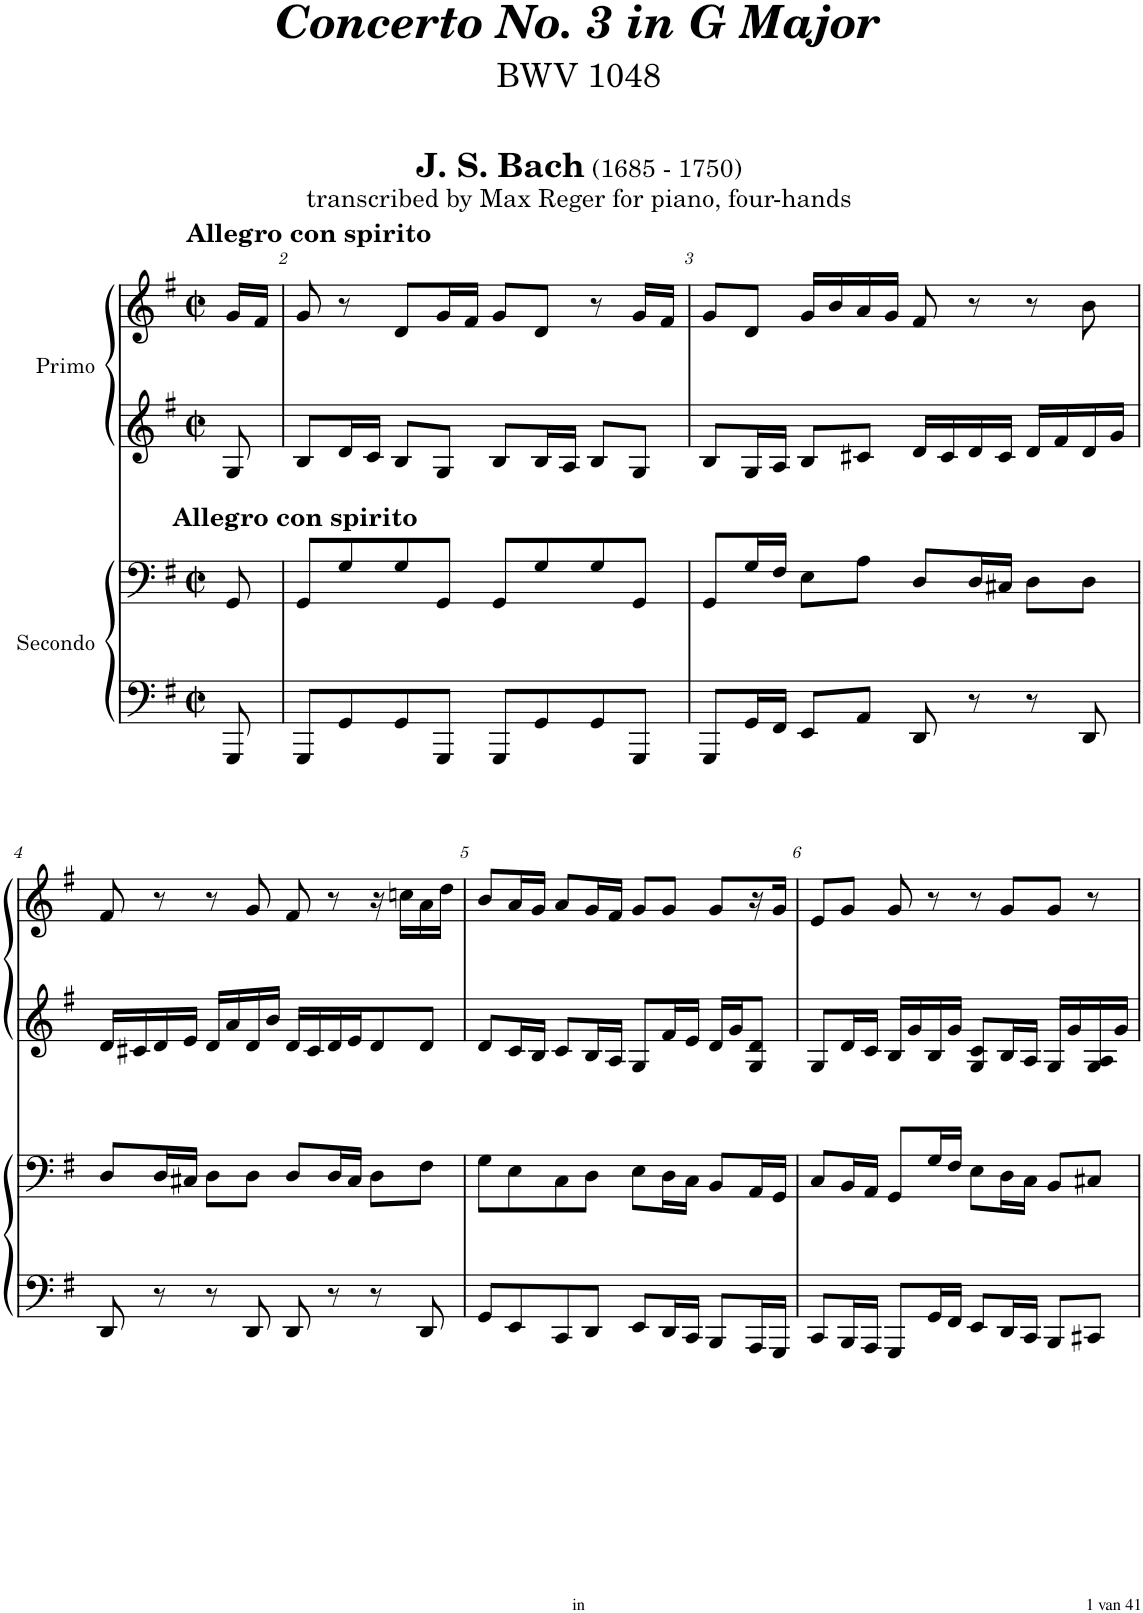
**kern	**kern	**kern	**kern
*part2	*part2	*part1	*part1
*staff4	*staff3	*staff2	*staff1
*I"Secondo	*	*I"Primo	*
*clefF4	*clefF4	*clefG2	*clefG2
*k[f#]	*k[f#]	*k[f#]	*k[f#]
*M2/2	*M2/2	*M2/2	*M2/2
*met(c|)	*met(c|)	*met(c|)	*met(c|)
=1	=1	=1	=1
!	!	!	!LO:TX:b:B:t=Allegro con spirito
!	!	!	!LO:TX:a:B:t=Allegro con spirito
8GGG/	8GG/	8G/	16g/LL
.	.	.	16f#/JJ
=2	=2	=2	=2
8GGG/L	8GG/L	8B/L	8g/
8GG/	8G/	16d/L	8r
.	.	16c/JJ	.
8GG/	8G/	8B/L	8d/L
8GGG/J	8GG/J	8G/J	16g/L
.	.	.	16f#/JJ
8GGG/L	8GG/L	8B/L	8g/L
8GG/	8G/	16B/L	8d/J
.	.	16A/JJ	.
8GG/	8G/	8B/L	8r
8GGG/J	8GG/J	8G/J	16g/LL
.	.	.	16f#/JJ
=3	=3	=3	=3
8GGG/L	8GG/L	8B/L	8g/L
16GG/L	16G/L	16G/L	8d/J
16FF#/JJ	16F#/JJ	16A/JJ	.
8EE/L	8E\L	8B/L	16g/LL
.	.	.	16b/
8AA/J	8A\J	8c#X/J	16a/
.	.	.	16g/JJ
8DD/	8D/L	16d/LL	8f#/
.	.	16c#/	.
8r	16D/L	16d/	8r
.	16C#X/JJ	16c#/JJ	.
8r	8D\L	16d/LL	8r
.	.	16f#/	.
8DD/	8D\J	16d/	8b\
.	.	16g/JJ	.
!!LO:LB:g=z
=4	=4	=4	=4
8DD/	8D/L	16d/LL	8f#/
.	.	16c#X/	.
8r	16D/L	16d/	8r
.	16C#X/JJ	16e/JJ	.
8r	8D\L	16d/LL	8r
.	.	16a/	.
8DD/	8D\J	16d/	8g/
.	.	16b/JJ	.
8DD/	8D/L	16d/LL	8f#/
.	.	16c#/	.
8r	16D/L	16d/	8r
.	16C#/JJ	16e/J	.
8r	8D\L	8d/	16r
.	.	.	16ccn\LL
8DD/	8F#\J	8d/J	16a\
.	.	.	16dd\JJ
=5	=5	=5	=5
8GG/L	8G\L	8d/L	8b/L
8EE/	8E\	16c/L	16a/L
.	.	16B/JJ	16g/JJ
8CC/	8C\	8c/L	8a/L
8DD/J	8D\J	16B/L	16g/L
.	.	16A/JJ	16f#/JJ
8EE/L	8E\L	8G/L	8g/L
16DD/L	16D\L	16f#/L	8g/J
16CC/JJ	16C\JJ	16e/JJ	.
8BBB/L	8BB/L	16d/LL	8g/L
.	.	16g/J	.
16AAA/L	16AA/L	8G/ 8d/J	16r
16GGG/JJ	16GG/JJ	.	16g/JJ
=6	=6	=6	=6
8CC/L	8C/L	8G/L	8e/L
16BBB/L	16BB/L	16d/L	8g/J
16AAA/JJ	16AA/JJ	16c/JJ	.
8GGG/L	8GG/L	16B/LL	8g/
.	.	16g/	.
16GG/L	16G/L	16B/	8r
16FF#/JJ	16F#/JJ	16g/JJ	.
8EE/L	8E\L	8G/ 8c/L	8r
16DD/L	16D\L	16B/L	8g/L
16CC/JJ	16C\JJ	16A/JJ	.
8BBB/L	8BB/L	16G/LL	8g/J
.	.	16g/	.
8CC#X/J	8C#X/J	16G/ 16A/	8r
.	.	16g/JJ	.
=	=	=	=
*-	*-	*-	*-
